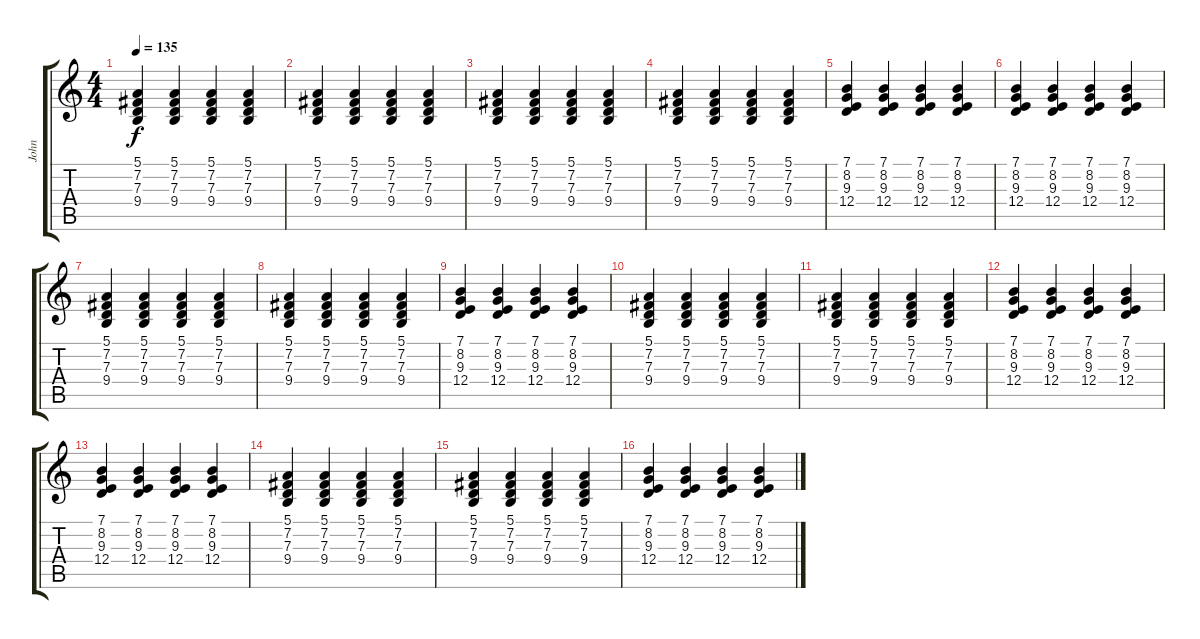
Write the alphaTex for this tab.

\track ("John" "John") {instrument acousticgrandpiano}
\staff {score tabs}
\tuning (E4 B3 G3 D3 A2 E2) {hide}
\ts (4 4)
\tempo 135
\clef g2
\ks c
(5.1 7.2 7.3 9.4).4{dy f} (5.1 7.2 7.3 9.4).4 (5.1 7.2 7.3 9.4).4 (5.1 7.2 7.3 9.4).4 |
(5.1 7.2 7.3 9.4).4 (5.1 7.2 7.3 9.4).4 (5.1 7.2 7.3 9.4).4 (5.1 7.2 7.3 9.4).4 |
(5.1 7.2 7.3 9.4).4 (5.1 7.2 7.3 9.4).4 (5.1 7.2 7.3 9.4).4 (5.1 7.2 7.3 9.4).4 |
(5.1 7.2 7.3 9.4).4 (5.1 7.2 7.3 9.4).4 (5.1 7.2 7.3 9.4).4 (5.1 7.2 7.3 9.4).4 |
(7.1 8.2 9.3 12.4).4 (7.1 8.2 9.3 12.4).4 (7.1 8.2 9.3 12.4).4 (7.1 8.2 9.3 12.4).4 |
(7.1 8.2 9.3 12.4).4 (7.1 8.2 9.3 12.4).4 (7.1 8.2 9.3 12.4).4 (7.1 8.2 9.3 12.4).4 |
(5.1 7.2 7.3 9.4).4 (5.1 7.2 7.3 9.4).4 (5.1 7.2 7.3 9.4).4 (5.1 7.2 7.3 9.4).4 |
(5.1 7.2 7.3 9.4).4 (5.1 7.2 7.3 9.4).4 (5.1 7.2 7.3 9.4).4 (5.1 7.2 7.3 9.4).4 |
(7.1 8.2 9.3 12.4).4 (7.1 8.2 9.3 12.4).4 (7.1 8.2 9.3 12.4).4 (7.1 8.2 9.3 12.4).4 |
(5.1 7.2 7.3 9.4).4 (5.1 7.2 7.3 9.4).4 (5.1 7.2 7.3 9.4).4 (5.1 7.2 7.3 9.4).4 |
(5.1 7.2 7.3 9.4).4 (5.1 7.2 7.3 9.4).4 (5.1 7.2 7.3 9.4).4 (5.1 7.2 7.3 9.4).4 |
(7.1 8.2 9.3 12.4).4 (7.1 8.2 9.3 12.4).4 (7.1 8.2 9.3 12.4).4 (7.1 8.2 9.3 12.4).4 |
(7.1 8.2 9.3 12.4).4 (7.1 8.2 9.3 12.4).4 (7.1 8.2 9.3 12.4).4 (7.1 8.2 9.3 12.4).4 |
(5.1 7.2 7.3 9.4).4{volume 13} (5.1 7.2 7.3 9.4).4 (5.1 7.2 7.3 9.4).4 (5.1 7.2 7.3 9.4).4 |
(5.1 7.2 7.3 9.4).4{volume 12} (5.1 7.2 7.3 9.4).4 (5.1 7.2 7.3 9.4).4 (5.1 7.2 7.3 9.4).4 |
(7.1 8.2 9.3 12.4).4{volume 11} (7.1 8.2 9.3 12.4).4 (7.1 8.2 9.3 12.4).4 (7.1 8.2 9.3 12.4).4
